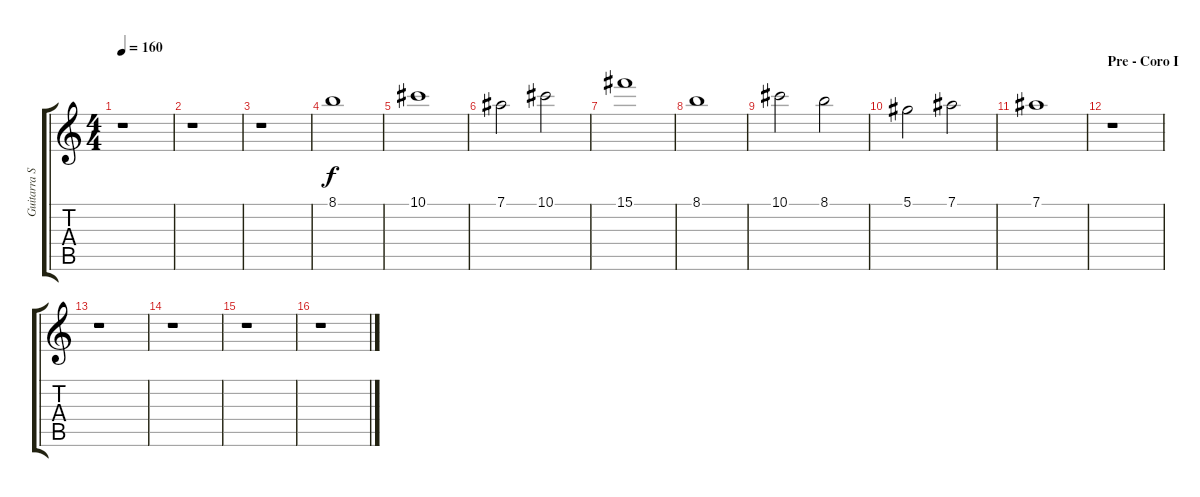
\track ("Guitarra Solo I" "Guitarra S") {instrument overdrivenguitar}
\staff {score tabs}
\tuning (Eb4 Bb3 Gb3 Db3 Ab2 Eb2) {hide}
\ts (4 4)
\tempo 160
\clef g2
\ks c
r.1{dy f} |
r.1 |
r.1 |
8.1.1{volume 11} |
10.1.1 |
7.1.2 10.1.2 |
15.1.1 |
8.1.1 |
10.1.2 8.1.2 |
5.1.2 7.1.2 |
7.1.1 |
\section ("" "Pre - Coro I")
r.1{volume 12} |
r.1 |
r.1 |
r.1 |
r.1
